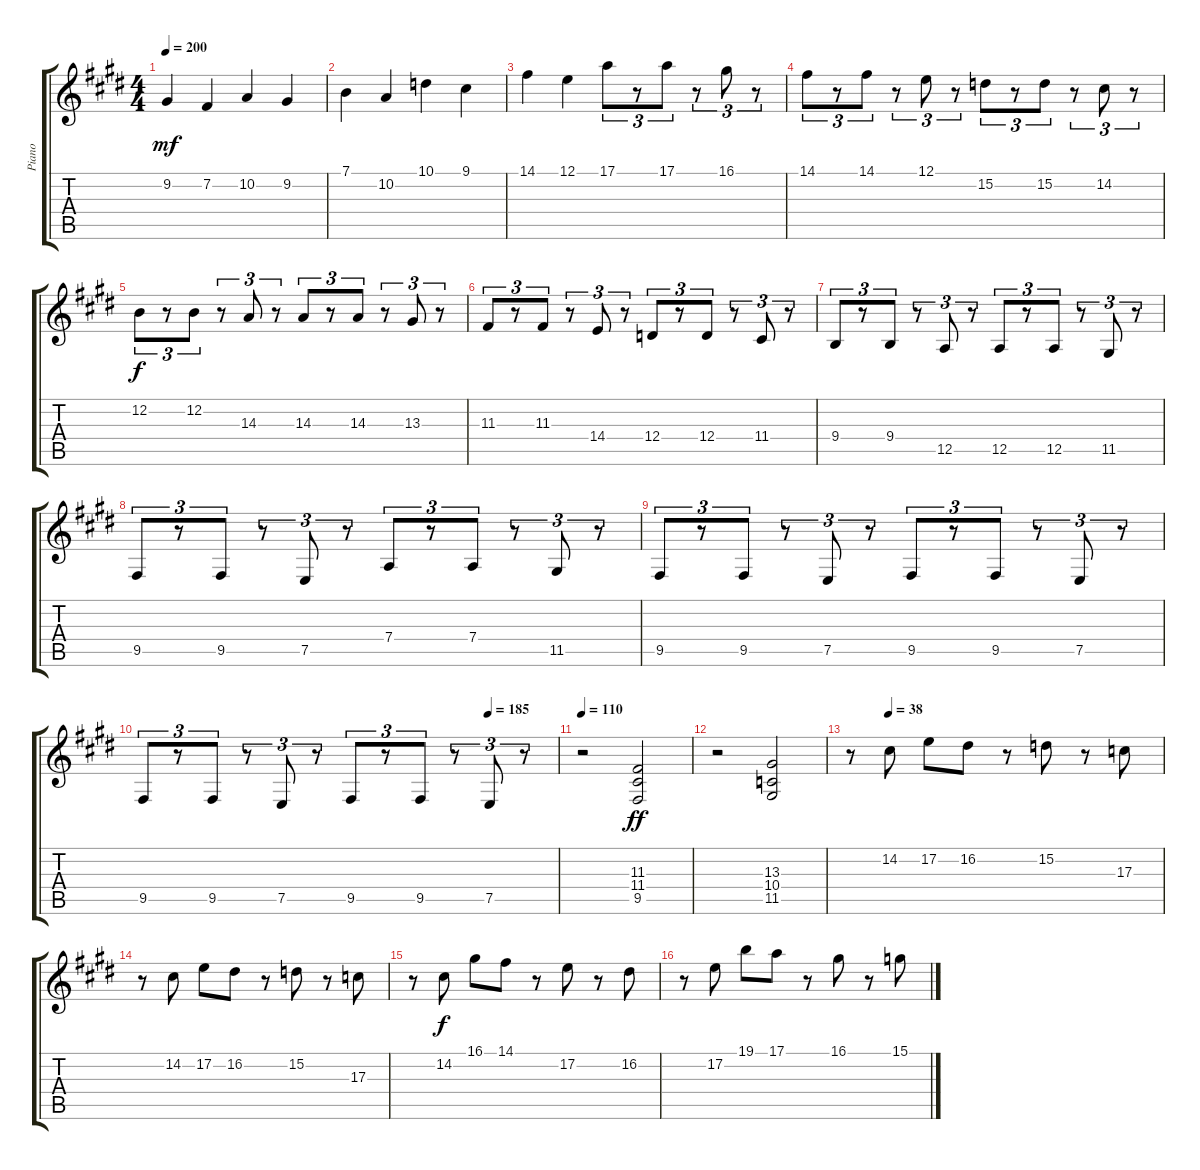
\track ("Piano" "Piano") {instrument acousticgrandpiano}
\staff {score tabs}
\tuning (E4 B3 G3 D3 A2 E2) {hide}
\ts (4 4)
\tempo 200
\clef g2
\ks e
9.2.4{dy mf} 7.2.4 10.2.4 9.2.4 |
7.1.4 10.2.4 10.1.4 9.1.4 |
14.1.4 12.1.4 17.1.8{tu (3 2)} r.8{tu (3 2)} 17.1.8{tu (3 2)} r.8{tu (3 2)} 16.1.8{tu (3 2)} r.8{tu (3 2)} |
14.1.8{tu (3 2)} r.8{tu (3 2)} 14.1.8{tu (3 2)} r.8{tu (3 2)} 12.1.8{tu (3 2)} r.8{tu (3 2)} 15.2.8{tu (3 2)} r.8{tu (3 2)} 15.2.8{tu (3 2)} r.8{tu (3 2)} 14.2.8{tu (3 2)} r.8{tu (3 2)} |
12.2.8{tu (3 2) dy f} r.8{tu (3 2)} 12.2.8{tu (3 2)} r.8{tu (3 2)} 14.3.8{tu (3 2)} r.8{tu (3 2)} 14.3.8{tu (3 2)} r.8{tu (3 2)} 14.3.8{tu (3 2)} r.8{tu (3 2)} 13.3.8{tu (3 2)} r.8{tu (3 2)} |
11.3.8{tu (3 2)} r.8{tu (3 2)} 11.3.8{tu (3 2)} r.8{tu (3 2)} 14.4.8{tu (3 2)} r.8{tu (3 2)} 12.4.8{tu (3 2)} r.8{tu (3 2)} 12.4.8{tu (3 2)} r.8{tu (3 2)} 11.4.8{tu (3 2)} r.8{tu (3 2)} |
9.4.8{tu (3 2)} r.8{tu (3 2)} 9.4.8{tu (3 2)} r.8{tu (3 2)} 12.5.8{tu (3 2)} r.8{tu (3 2)} 12.5.8{tu (3 2)} r.8{tu (3 2)} 12.5.8{tu (3 2)} r.8{tu (3 2)} 11.5.8{tu (3 2)} r.8{tu (3 2)} |
9.5.8{tu (3 2)} r.8{tu (3 2)} 9.5.8{tu (3 2)} r.8{tu (3 2)} 7.5.8{tu (3 2)} r.8{tu (3 2)} 7.4.8{tu (3 2)} r.8{tu (3 2)} 7.4.8{tu (3 2)} r.8{tu (3 2)} 11.5.8{tu (3 2)} r.8{tu (3 2)} |
9.5.8{tu (3 2)} r.8{tu (3 2)} 9.5.8{tu (3 2)} r.8{tu (3 2)} 7.5.8{tu (3 2)} r.8{tu (3 2)} 9.5.8{tu (3 2)} r.8{tu (3 2)} 9.5.8{tu (3 2)} r.8{tu (3 2)} 7.5.8{tu (3 2)} r.8{tu (3 2)} |
\tempo (185 0.8333333333333334)
9.5.8{tu (3 2)} r.8{tu (3 2)} 9.5.8{tu (3 2)} r.8{tu (3 2)} 7.5.8{tu (3 2)} r.8{tu (3 2)} 9.5.8{tu (3 2)} r.8{tu (3 2)} 9.5.8{tu (3 2)} r.8{tu (3 2)} 7.5.8{tu (3 2)} r.8{tu (3 2)} |
\tempo 110
r.2 (11.3 11.4 9.5).2{dy ff} |
r.2 (13.3 10.4 11.5).2 |
\tempo (38 0.125)
r.8 14.2.8 17.2.8 16.2.8 r.8 15.2.8 r.8 17.3.8 |
r.8 14.2.8 17.2.8 16.2.8 r.8 15.2.8 r.8 17.3.8 |
r.8 14.2.8{dy f} 16.1.8 14.1.8 r.8 17.2.8 r.8 16.2.8 |
r.8 17.2.8 19.1.8 17.1.8 r.8 16.1.8 r.8 15.1.8
